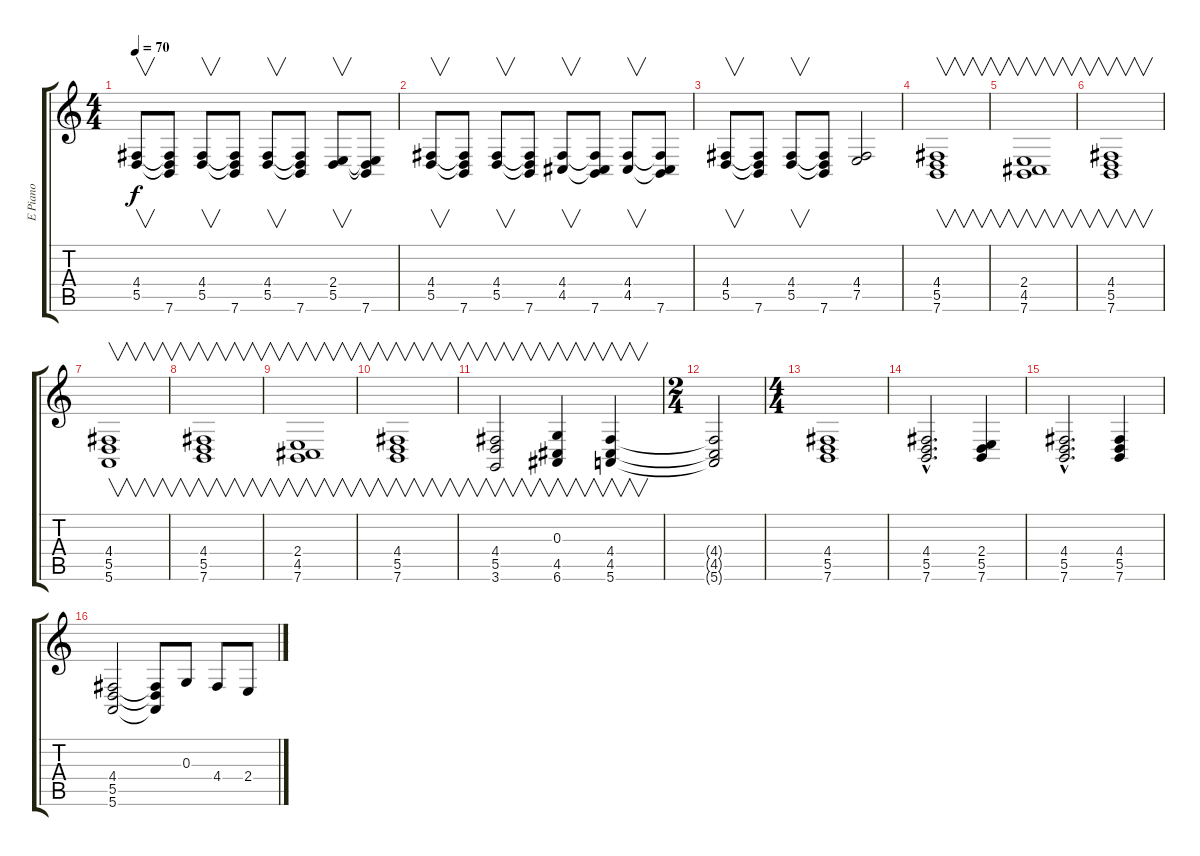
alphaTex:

\track ("E Piano" "E Piano") {instrument electricgrandpiano}
\staff {score tabs}
\tuning (E4 B3 G3 D3 A2 E2) {hide}
\ts (4 4)
\tempo 70
\clef g2
\ks c
(4.4 5.5).8{v dy f} (4.4{t} 5.5{t} 7.6).8 (4.4 5.5).8{v} (4.4{t} 5.5{t} 7.6).8 (4.4 5.5).8{v} (4.4{t} 5.5{t} 7.6).8 (2.4 5.5).8{v} (2.4{t} 5.5{t} 7.6).8 |
(4.4 5.5).8{v} (4.4{t} 5.5{t} 7.6).8 (4.4 5.5).8{v} (4.4{t} 5.5{t} 7.6).8 (4.4 4.5).8{v} (4.4{t} 4.5{t} 7.6).8 (4.4 4.5).8{v} (4.4{t} 4.5{t} 7.6).8 |
(4.4 5.5).8{v} (4.4{t} 5.5{t} 7.6).8 (4.4 5.5).8{v} (4.4{t} 5.5{t} 7.6).8 (4.4 7.5).2 |
(4.4 5.5 7.6).1{v} |
(2.4 4.5 7.6).1{v} |
(4.4 5.5 7.6).1{v} |
(4.4 5.5 5.6).1{v} |
(4.4 5.5 7.6).1{v} |
(2.4 4.5 7.6).1{v} |
(4.4 5.5 7.6).1{v} |
(4.4 5.5 3.6).2{v} (0.3 4.5 6.6).4{v} (4.4 4.5 5.6).4{v} |
\ts (2 4)
(4.4{t} 4.5{t} 5.6{t}).2 |
\ts (4 4)
(4.4 5.5 7.6).1 |
(4.4{hac} 5.5{hac} 7.6{hac}).2{d} (2.4 5.5 7.6).4 |
(4.4{hac} 5.5{hac} 7.6{hac}).2{d} (4.4 5.5 7.6).4 |
(4.4 5.5 5.6).2 (4.4{t} 5.5{t} 5.6{t}).8 0.3.8 4.4.8 2.4.8
